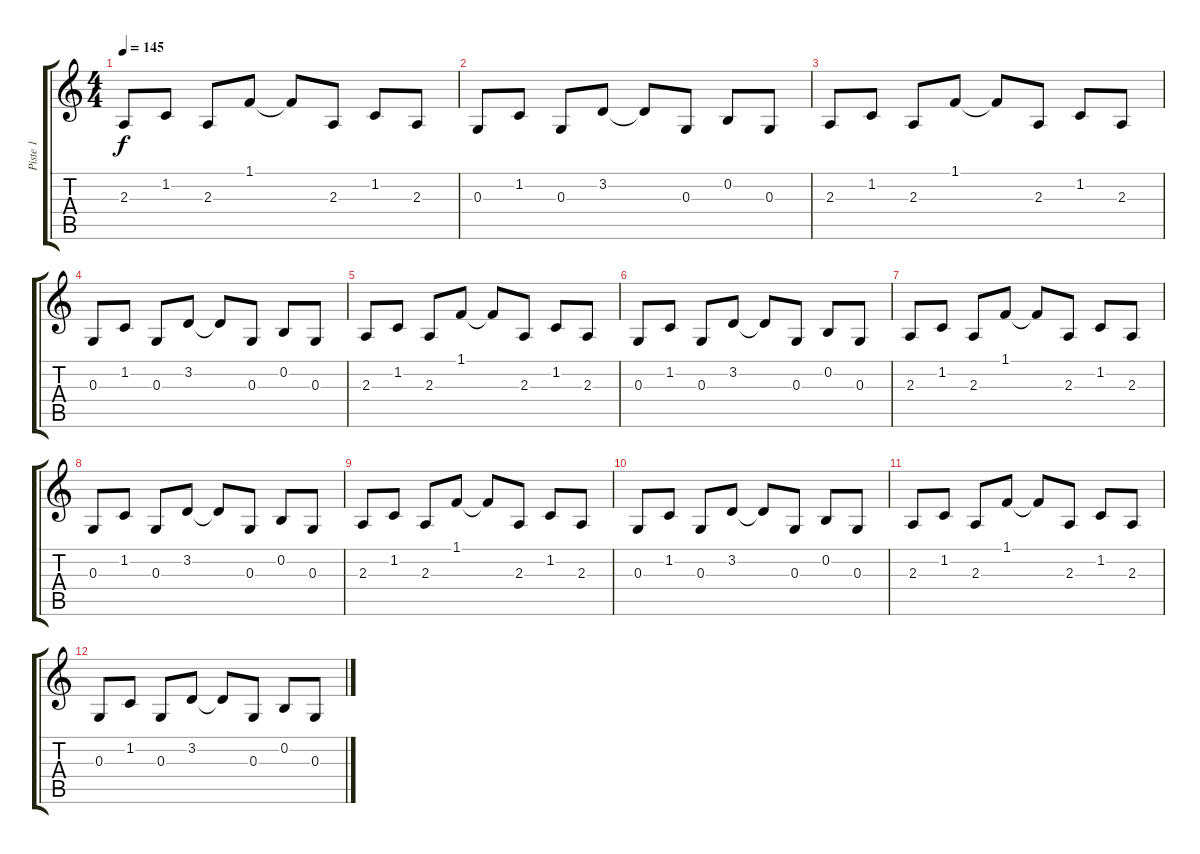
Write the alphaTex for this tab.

\track ("Piste 1" "Piste 1") {instrument acousticgrandpiano}
\staff {score tabs}
\tuning (E4 B3 G3 D3 A2 E2) {hide}
\ts (4 4)
\tempo 145
\clef g2
\ks c
2.3.8{dy f} 1.2.8 2.3.8 1.1.8 1.1{t}.8 2.3.8 1.2.8 2.3.8 |
0.3.8 1.2.8 0.3.8 3.2.8 3.2{t}.8 0.3.8 0.2.8 0.3.8 |
2.3.8 1.2.8 2.3.8 1.1.8 1.1{t}.8 2.3.8 1.2.8 2.3.8 |
0.3.8 1.2.8 0.3.8 3.2.8 3.2{t}.8 0.3.8 0.2.8 0.3.8 |
2.3.8 1.2.8 2.3.8 1.1.8 1.1{t}.8 2.3.8 1.2.8 2.3.8 |
0.3.8 1.2.8 0.3.8 3.2.8 3.2{t}.8 0.3.8 0.2.8 0.3.8 |
2.3.8 1.2.8 2.3.8 1.1.8 1.1{t}.8 2.3.8 1.2.8 2.3.8 |
0.3.8 1.2.8 0.3.8 3.2.8 3.2{t}.8 0.3.8 0.2.8 0.3.8 |
2.3.8 1.2.8 2.3.8 1.1.8 1.1{t}.8 2.3.8 1.2.8 2.3.8 |
0.3.8 1.2.8 0.3.8 3.2.8 3.2{t}.8 0.3.8 0.2.8 0.3.8 |
2.3.8 1.2.8 2.3.8 1.1.8 1.1{t}.8 2.3.8 1.2.8 2.3.8 |
0.3.8 1.2.8 0.3.8 3.2.8 3.2{t}.8 0.3.8 0.2.8 0.3.8
